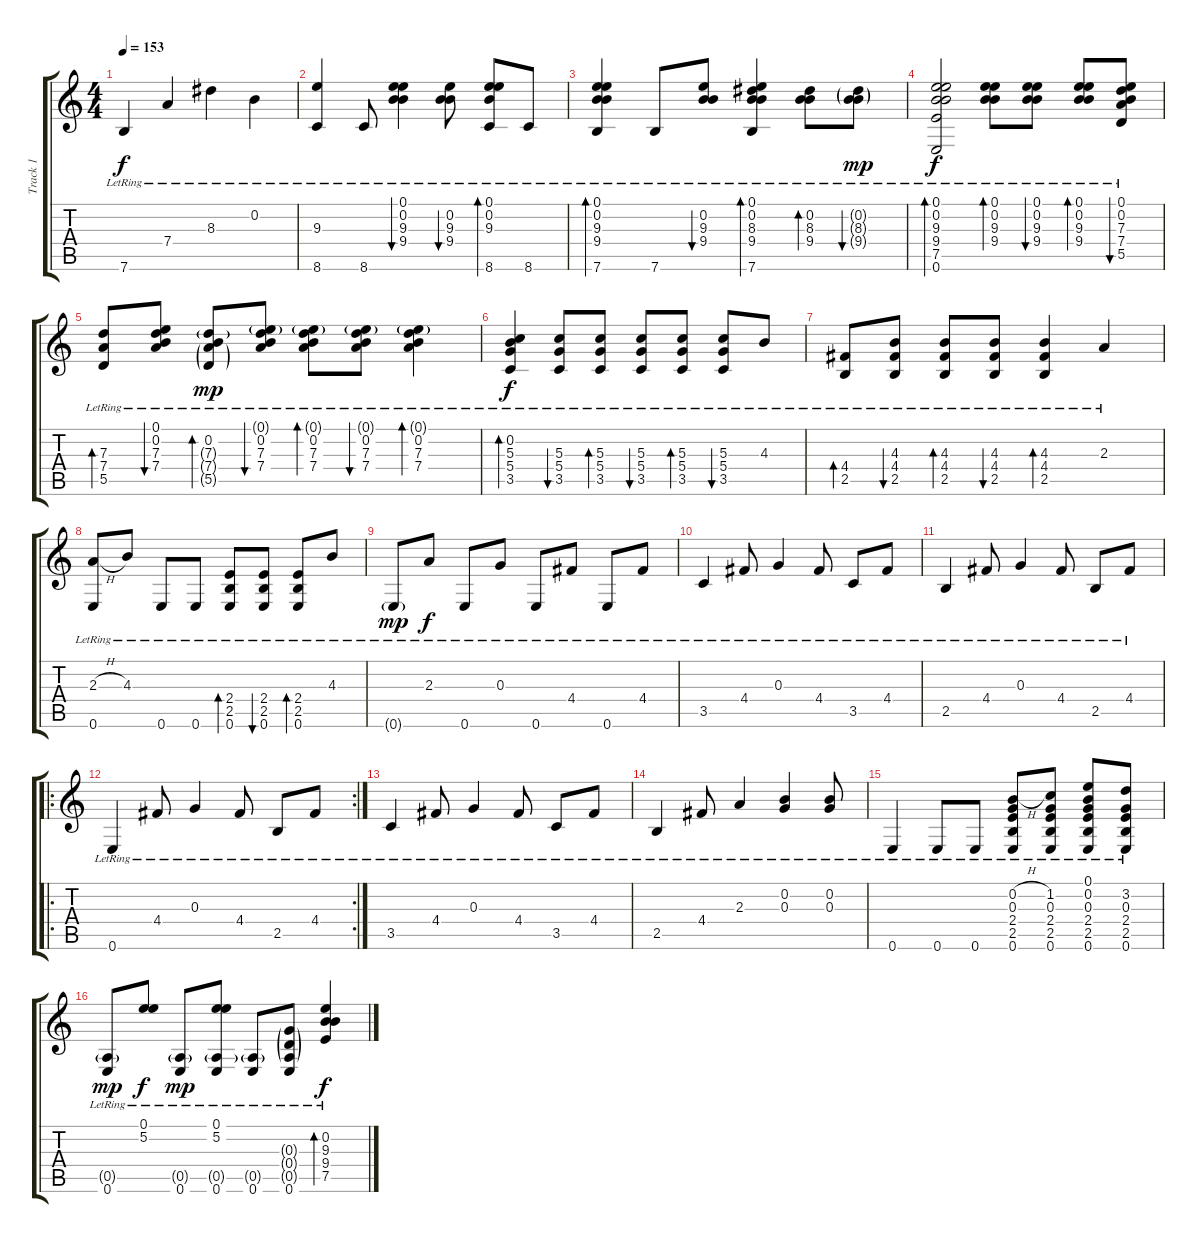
\track ("Track 1" "Track 1") {instrument acousticguitarsteel}
\staff {score tabs}
\tuning (E4 B3 G3 D3 A2 E2) {hide}
\ts (4 4)
\tempo 153
\clef g2
\ks c
7.6{lr}.4{dy f} 7.4{lr}.4 8.3{lr}.4 0.2{lr}.4 |
(9.3{lr} 8.6{lr}).4 8.6{lr}.8 (0.1{lr} 0.2{lr} 9.3{lr} 9.4{lr}).4{bu 60} (0.2{lr} 9.3{lr} 9.4{lr}).8{bu 60} (0.1{lr} 0.2{lr} 9.3{lr} 8.6{lr}).8{bd 60} 8.6{lr}.8 |
(0.1{lr} 0.2{lr} 9.3{lr} 9.4{lr} 7.6{lr}).4{bd 60} 7.6{lr}.8 (0.2{lr} 9.3{lr} 9.4{lr}).8{bu 60} (0.1{lr} 0.2{lr} 8.3{lr} 9.4{lr} 7.6{lr}).4{bd 60} (0.2{lr} 8.3{lr} 9.4{lr}).8{bd 60} (0.2{g lr} 8.3{g lr} 9.4{g lr}).8{bu 60 dy mp} |
(0.1{lr} 0.2{lr} 9.3{lr} 9.4{lr} 7.5{lr} 0.6{lr}).2{bd 120 dy f} (0.1{lr} 0.2{lr} 9.3{lr} 9.4{lr}).8{bd 60} (0.1{lr} 0.2{lr} 9.3{lr} 9.4{lr}).8{bu 60} (0.1{lr} 0.2{lr} 9.3{lr} 9.4{lr}).8{bd 60} (0.1{lr} 0.2{lr} 7.3{lr} 7.4{lr} 5.5{lr}).8{bu 60} |
(7.3{lr} 7.4{lr} 5.5{lr}).8{bd 60} (0.1{lr} 0.2{lr} 7.3{lr} 7.4{lr}).8{bu 60} (0.2{lr} 7.3{g lr} 7.4{g lr} 5.5{g lr}).8{bd 60 dy mp} (0.1{g lr} 0.2{lr} 7.3{lr} 7.4{lr}).8{bu 60} (0.1{g lr} 0.2{lr} 7.3{lr} 7.4{lr}).8{bd 60} (0.1{g lr} 0.2{lr} 7.3{lr} 7.4{lr}).8{bu 60} (0.1{g lr} 0.2{lr} 7.3{lr} 7.4{lr}).4{bd 60} |
(0.2{lr} 5.3{lr} 5.4{lr} 3.5{lr}).4{bd 480 dy f} (5.3{lr} 5.4{lr} 3.5{lr}).8{bu 60} (5.3{lr} 5.4{lr} 3.5{lr}).8{bd 60} (5.3{lr} 5.4{lr} 3.5{lr}).8{bu 60} (5.3{lr} 5.4{lr} 3.5{lr}).8{bd 60} (5.3{lr} 5.4{lr} 3.5{lr}).8{bu 60} 4.3{lr}.8 |
(4.4{lr} 2.5{lr}).8{bd 60} (4.3{lr} 4.4{lr} 2.5{lr}).8{bu 60} (4.3{lr} 4.4{lr} 2.5{lr}).8{bd 60} (4.3{lr} 4.4{lr} 2.5{lr}).8{bu 60} (4.3{lr} 4.4{lr} 2.5{lr}).4{bd 60} 2.3{lr}.4 |
(2.3{h lr} 0.6{lr}).8 4.3{lr}.8 0.6{lr}.8 0.6{lr}.8 (2.4{lr} 2.5{lr} 0.6{lr}).8{bd 60} (2.4{lr} 2.5{lr} 0.6{lr}).8{bu 60} (2.4{lr} 2.5{lr} 0.6{lr}).8{bd 60} 4.3{lr}.8 |
0.6{g lr}.8{dy mp} 2.3{lr}.8{dy f} 0.6{lr}.8 0.3{lr}.8 0.6{lr}.8 4.4{lr}.8 0.6{lr}.8 4.4{lr}.8 |
3.5{lr}.4 4.4{lr}.8 0.3{lr}.4 4.4{lr}.8 3.5{lr}.8 4.4{lr}.8 |
2.5{lr}.4 4.4{lr}.8 0.3{lr}.4 4.4{lr}.8 2.5{lr}.8 4.4{lr}.8 |
\ro
\rc 2
0.6{lr}.4 4.4{lr}.8 0.3{lr}.4 4.4{lr}.8 2.5{lr}.8 4.4{lr}.8 |
3.5{lr}.4 4.4{lr}.8 0.3{lr}.4 4.4{lr}.8 3.5{lr}.8 4.4{lr}.8 |
2.5{lr}.4 4.4{lr}.8 2.3{lr}.4 (0.2{lr} 0.3{lr}).4 (0.2{lr} 0.3{lr}).8 |
0.6{lr}.4 0.6{lr}.8 0.6{lr}.8 (0.2{h lr} 0.3{lr} 2.4{lr} 2.5{lr} 0.6{lr}).8 (1.2{lr} 0.3{lr} 2.4{lr} 2.5{lr} 0.6{lr}).8 (0.1{lr} 0.2{lr} 0.3{lr} 2.4{lr} 2.5{lr} 0.6{lr}).8 (3.2{lr} 0.3{lr} 2.4{lr} 2.5{lr} 0.6{lr}).8 |
(0.5{g lr} 0.6{lr}).8{dy mp} (0.1{lr} 5.2{lr}).8{dy f} (0.5{g lr} 0.6{lr}).8{dy mp} (0.1{lr} 5.2{lr} 0.5{g lr} 0.6{lr}).8 (0.5{g lr} 0.6{lr}).8 (0.3{g lr} 0.4{g lr} 0.5{g lr} 0.6{lr}).8 (0.2{lr} 9.3{lr} 9.4{lr} 7.5{lr}).4{bd 60 dy f}
